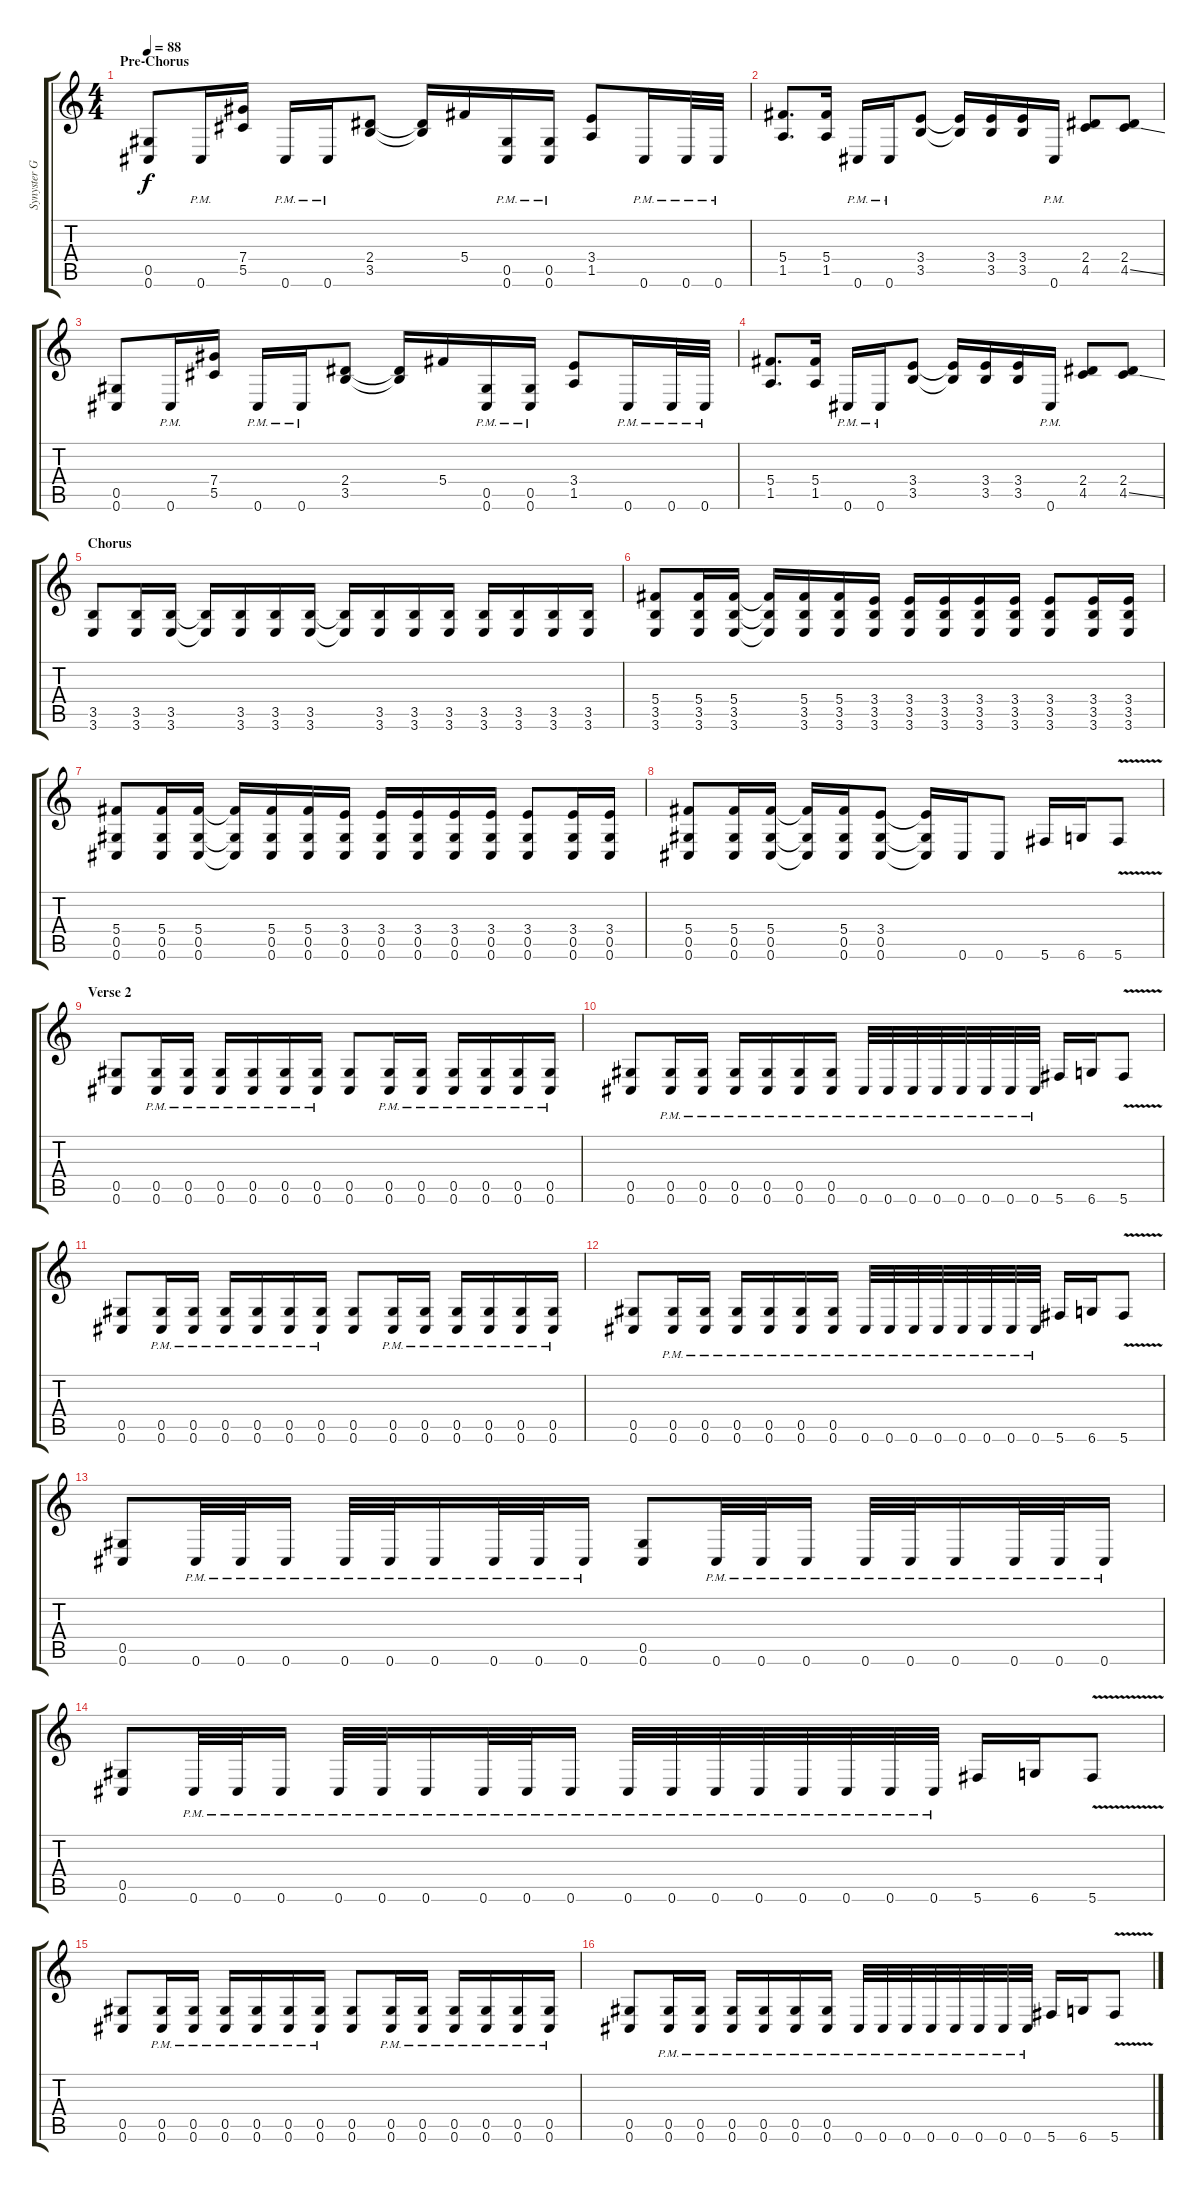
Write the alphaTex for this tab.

\track ("Synyster Gates (Rhythm)" "Synyster G") {instrument distortionguitar}
\staff {score tabs}
\tuning (Eb4 Bb3 Gb3 Db3 Ab2 Db2) {hide}
\ts (4 4)
\section ("" "Pre-Chorus")
\tempo 88
\clef g2
\ks c
(0.5 0.6).8{dy f} 0.6{pm}.16 (7.4 5.5).16 0.6{pm}.16 0.6{pm}.16 (2.4 3.5).8 (2.4{t} 3.5{t}).16 5.4.16 (0.5{pm} 0.6{pm}).16 (0.5{pm} 0.6{pm}).16 (3.4 1.5).8 0.6{pm}.16 0.6{pm}.32 0.6{pm}.32 |
(5.4 1.5).8{d} (5.4 1.5).16 0.6{pm}.16 0.6{pm}.16 (3.4 3.5).8 (3.4{t} 3.5{t}).16 (3.4 3.5).16 (3.4 3.5).16 0.6{pm}.16 (2.4 4.5).8 (2.4 4.5{ss}).8 |
(0.5 0.6).8 0.6{pm}.16 (7.4 5.5).16 0.6{pm}.16 0.6{pm}.16 (2.4 3.5).8 (2.4{t} 3.5{t}).16 5.4.16 (0.5{pm} 0.6{pm}).16 (0.5{pm} 0.6{pm}).16 (3.4 1.5).8 0.6{pm}.16 0.6{pm}.32 0.6{pm}.32 |
(5.4 1.5).8{d} (5.4 1.5).16 0.6{pm}.16 0.6{pm}.16 (3.4 3.5).8 (3.4{t} 3.5{t}).16 (3.4 3.5).16 (3.4 3.5).16 0.6{pm}.16 (2.4 4.5).8 (2.4 4.5{ss}).8 |
\section ("" "Chorus")
(3.5 3.6).8 (3.5 3.6).16 (3.5 3.6).16 (3.5{t} 3.6{t}).16 (3.5 3.6).16 (3.5 3.6).16 (3.5 3.6).16 (3.5{t} 3.6{t}).16 (3.5 3.6).16 (3.5 3.6).16 (3.5 3.6).16 (3.5 3.6).16 (3.5 3.6).16 (3.5 3.6).16 (3.5 3.6).16 |
(5.4 3.5 3.6).8 (5.4 3.5 3.6).16 (5.4 3.5 3.6).16 (5.4{t} 3.5{t} 3.6{t}).16 (5.4 3.5 3.6).16 (5.4 3.5 3.6).16 (3.4 3.5 3.6).16 (3.4 3.5 3.6).16 (3.4 3.5 3.6).16 (3.4 3.5 3.6).16 (3.4 3.5 3.6).16 (3.4 3.5 3.6).8 (3.4 3.5 3.6).16 (3.4 3.5 3.6).16 |
(5.4 0.5 0.6).8 (5.4 0.5 0.6).16 (5.4 0.5 0.6).16 (5.4{t} 0.5{t} 0.6{t}).16 (5.4 0.5 0.6).16 (5.4 0.5 0.6).16 (3.4 0.5 0.6).16 (3.4 0.5 0.6).16 (3.4 0.5 0.6).16 (3.4 0.5 0.6).16 (3.4 0.5 0.6).16 (3.4 0.5 0.6).8 (3.4 0.5 0.6).16 (3.4 0.5 0.6).16 |
(5.4 0.5 0.6).8 (5.4 0.5 0.6).16 (5.4 0.5 0.6).16 (5.4{t} 0.5{t} 0.6{t}).16 (5.4 0.5 0.6).16 (3.4 0.5 0.6).8 (3.4{t} 0.5{t} 0.6{t}).16 0.6.16 0.6.8 5.6.16 6.6.16 5.6{v}.8 |
\section ("" "Verse 2")
(0.5 0.6).8 (0.5{pm} 0.6{pm}).16 (0.5{pm} 0.6{pm}).16 (0.5{pm} 0.6{pm}).16 (0.5{pm} 0.6{pm}).16 (0.5{pm} 0.6{pm}).16 (0.5{pm} 0.6{pm}).16 (0.5 0.6).8 (0.5{pm} 0.6{pm}).16 (0.5{pm} 0.6{pm}).16 (0.5{pm} 0.6{pm}).16 (0.5{pm} 0.6{pm}).16 (0.5{pm} 0.6{pm}).16 (0.5{pm} 0.6{pm}).16 |
(0.5 0.6).8 (0.5{pm} 0.6{pm}).16 (0.5{pm} 0.6{pm}).16 (0.5{pm} 0.6{pm}).16 (0.5{pm} 0.6{pm}).16 (0.5{pm} 0.6{pm}).16 (0.5{pm} 0.6{pm}).16 0.6{pm}.32 0.6{pm}.32 0.6{pm}.32 0.6{pm}.32 0.6{pm}.32 0.6{pm}.32 0.6{pm}.32 0.6{pm}.32 5.6.16 6.6.16 5.6{v}.8 |
(0.5 0.6).8 (0.5{pm} 0.6{pm}).16 (0.5{pm} 0.6{pm}).16 (0.5{pm} 0.6{pm}).16 (0.5{pm} 0.6{pm}).16 (0.5{pm} 0.6{pm}).16 (0.5{pm} 0.6{pm}).16 (0.5 0.6).8 (0.5{pm} 0.6{pm}).16 (0.5{pm} 0.6{pm}).16 (0.5{pm} 0.6{pm}).16 (0.5{pm} 0.6{pm}).16 (0.5{pm} 0.6{pm}).16 (0.5{pm} 0.6{pm}).16 |
(0.5 0.6).8 (0.5{pm} 0.6{pm}).16 (0.5{pm} 0.6{pm}).16 (0.5{pm} 0.6{pm}).16 (0.5{pm} 0.6{pm}).16 (0.5{pm} 0.6{pm}).16 (0.5{pm} 0.6{pm}).16 0.6{pm}.32 0.6{pm}.32 0.6{pm}.32 0.6{pm}.32 0.6{pm}.32 0.6{pm}.32 0.6{pm}.32 0.6{pm}.32 5.6.16 6.6.16 5.6{v}.8 |
(0.5 0.6).8 0.6{pm}.32 0.6{pm}.32 0.6{pm}.16 0.6{pm}.32 0.6{pm}.32 0.6{pm}.16 0.6{pm}.32 0.6{pm}.32 0.6{pm}.16 (0.5 0.6).8 0.6{pm}.32 0.6{pm}.32 0.6{pm}.16 0.6{pm}.32 0.6{pm}.32 0.6{pm}.16 0.6{pm}.32 0.6{pm}.32 0.6{pm}.16 |
(0.5 0.6).8 0.6{pm}.32 0.6{pm}.32 0.6{pm}.16 0.6{pm}.32 0.6{pm}.32 0.6{pm}.16 0.6{pm}.32 0.6{pm}.32 0.6{pm}.16 0.6{pm}.32 0.6{pm}.32 0.6{pm}.32 0.6{pm}.32 0.6{pm}.32 0.6{pm}.32 0.6{pm}.32 0.6{pm}.32 5.6.16 6.6.16 5.6{v}.8 |
(0.5 0.6).8 (0.5{pm} 0.6{pm}).16 (0.5{pm} 0.6{pm}).16 (0.5{pm} 0.6{pm}).16 (0.5{pm} 0.6{pm}).16 (0.5{pm} 0.6{pm}).16 (0.5{pm} 0.6{pm}).16 (0.5 0.6).8 (0.5{pm} 0.6{pm}).16 (0.5{pm} 0.6{pm}).16 (0.5{pm} 0.6{pm}).16 (0.5{pm} 0.6{pm}).16 (0.5{pm} 0.6{pm}).16 (0.5{pm} 0.6{pm}).16 |
(0.5 0.6).8 (0.5{pm} 0.6{pm}).16 (0.5{pm} 0.6{pm}).16 (0.5{pm} 0.6{pm}).16 (0.5{pm} 0.6{pm}).16 (0.5{pm} 0.6{pm}).16 (0.5{pm} 0.6{pm}).16 0.6{pm}.32 0.6{pm}.32 0.6{pm}.32 0.6{pm}.32 0.6{pm}.32 0.6{pm}.32 0.6{pm}.32 0.6{pm}.32 5.6.16 6.6.16 5.6{v}.8
